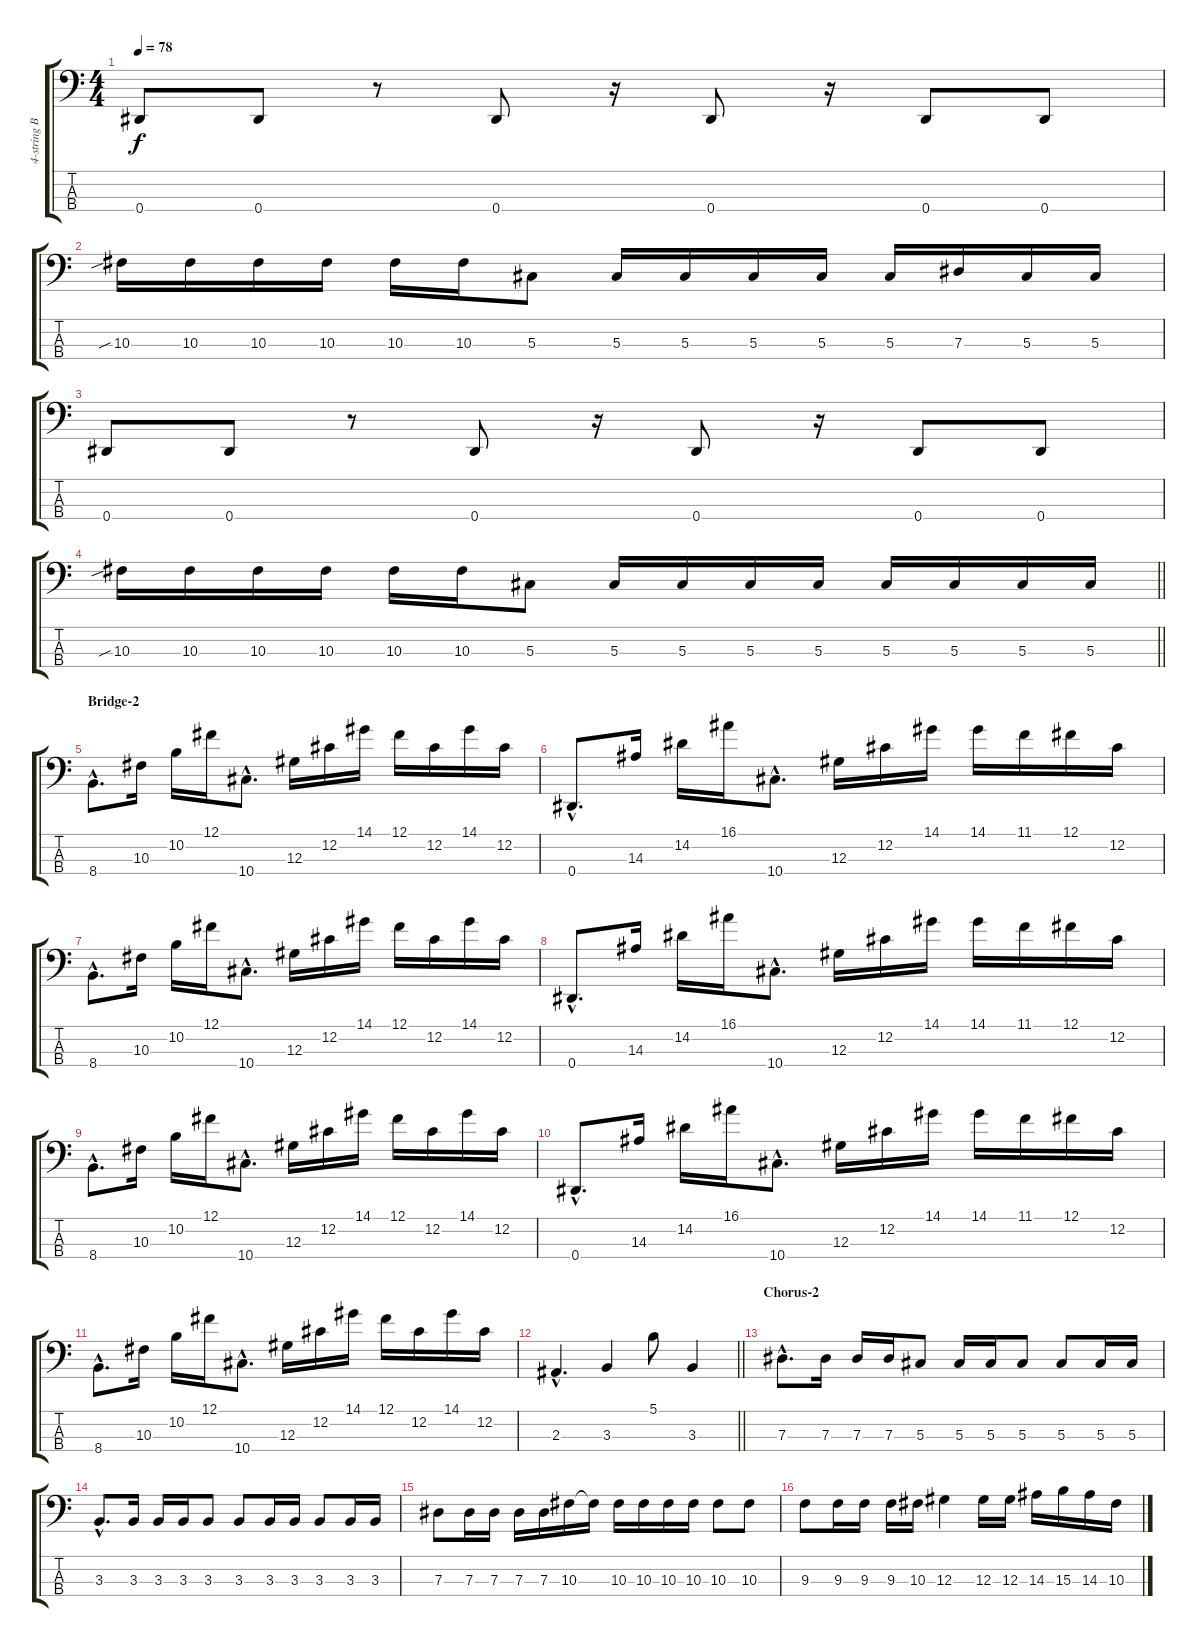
\track ("4-string Bass" "4-string B") {instrument electricbassfinger}
\staff {score tabs}
\tuning (Gb2 Db2 Ab1 Eb1) {hide}
\ts (4 4)
\tempo 78
\clef f4
\ks c
0.4.8{dy f} 0.4.8 r.8 0.4.8 r.16 0.4.8 r.16 0.4.8 0.4.8 |
10.3{sib}.16 10.3.16 10.3.16 10.3.16 10.3.16 10.3.16 5.3.8 5.3.16 5.3.16 5.3.16 5.3.16 5.3.16 7.3.16 5.3.16 5.3.16 |
0.4.8 0.4.8 r.8 0.4.8 r.16 0.4.8 r.16 0.4.8 0.4.8 |
\barLineRight lightlight
10.3{sib}.16 10.3.16 10.3.16 10.3.16 10.3.16 10.3.16 5.3.8 5.3.16 5.3.16 5.3.16 5.3.16 5.3.16 5.3.16 5.3.16 5.3.16 |
\section ("" "Bridge-2")
8.4{hac}.8{d} 10.3.16 10.2.16 12.1.16 10.4{hac}.8{d} 12.3.16 12.2.16 14.1.16 12.1.16 12.2.16 14.1.16 12.2.16 |
0.4{hac}.8{d} 14.3.16 14.2.16 16.1.16 10.4{hac}.8{d} 12.3.16 12.2.16 14.1.16 14.1.16 11.1.16 12.1.16 12.2.16 |
8.4{hac}.8{d} 10.3.16 10.2.16 12.1.16 10.4{hac}.8{d} 12.3.16 12.2.16 14.1.16 12.1.16 12.2.16 14.1.16 12.2.16 |
0.4{hac}.8{d} 14.3.16 14.2.16 16.1.16 10.4{hac}.8{d} 12.3.16 12.2.16 14.1.16 14.1.16 11.1.16 12.1.16 12.2.16 |
8.4{hac}.8{d} 10.3.16 10.2.16 12.1.16 10.4{hac}.8{d} 12.3.16 12.2.16 14.1.16 12.1.16 12.2.16 14.1.16 12.2.16 |
0.4{hac}.8{d} 14.3.16 14.2.16 16.1.16 10.4{hac}.8{d} 12.3.16 12.2.16 14.1.16 14.1.16 11.1.16 12.1.16 12.2.16 |
8.4{hac}.8{d} 10.3.16 10.2.16 12.1.16 10.4{hac}.8{d} 12.3.16 12.2.16 14.1.16 12.1.16 12.2.16 14.1.16 12.2.16 |
\barLineRight lightlight
2.3{hac}.4{d} 3.3.4 5.1.8 3.3.4 |
\section ("" "Chorus-2")
7.3{hac}.8{d} 7.3.16 7.3.16 7.3.16 5.3.8 5.3.16 5.3.16 5.3.8 5.3.8 5.3.16 5.3.16 |
3.3{hac}.8{d} 3.3.16 3.3.16 3.3.16 3.3.8 3.3.8 3.3.16 3.3.16 3.3.8 3.3.16 3.3.16 |
7.3.8 7.3.16 7.3.16 7.3.16 7.3.16 10.3.16 10.3{t}.16 10.3.16 10.3.16 10.3.16 10.3.16 10.3.8 10.3.8 |
9.3.8 9.3.16 9.3.16 9.3.16 10.3.16 12.3.4 12.3.16 12.3.16 14.3.16 15.3.16 14.3.16 10.3.16
